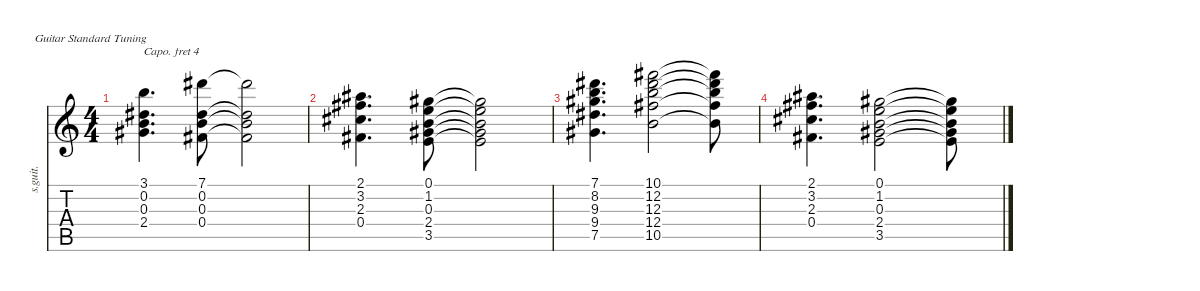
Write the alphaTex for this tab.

\defaultSystemsLayout 4
\hideDynamics
\bracketExtendMode nobrackets
\track ("" "s.guit.") {instrument acousticguitarsteel}
\staff {score tabs}
\capo 4
\tuning (E4 B3 G3 D3 A2 E2)
\ts (4 4)
\tempo (90 hide)
\clef g2
\ks c
(3.1 0.2 0.3 2.4).4{d dy f} (7.1 0.2 0.3 0.4).8 (7.1{t} 0.2{t} 0.3{t} 0.4{t}).2 |
(2.1{acc #} 3.2 2.3 0.4).4{d} (0.1 1.2 0.3 2.4 3.5).8 (0.1{t} 1.2{t} 0.3{t} 2.4{t} 3.5{t}).2 |
(7.1 8.2 9.3 9.4 7.5).4{d} (10.1 12.2 12.3 12.4 10.5).2 (10.1{t} 12.2{t} 12.3{t} 12.4{t} 10.5{t}).8 |
(2.1{acc #} 3.2 2.3 0.4).4{d} (0.1 1.2 0.3 2.4 3.5).2 (0.1{t} 1.2{t} 0.3{t} 2.4{t} 3.5{t}).8
